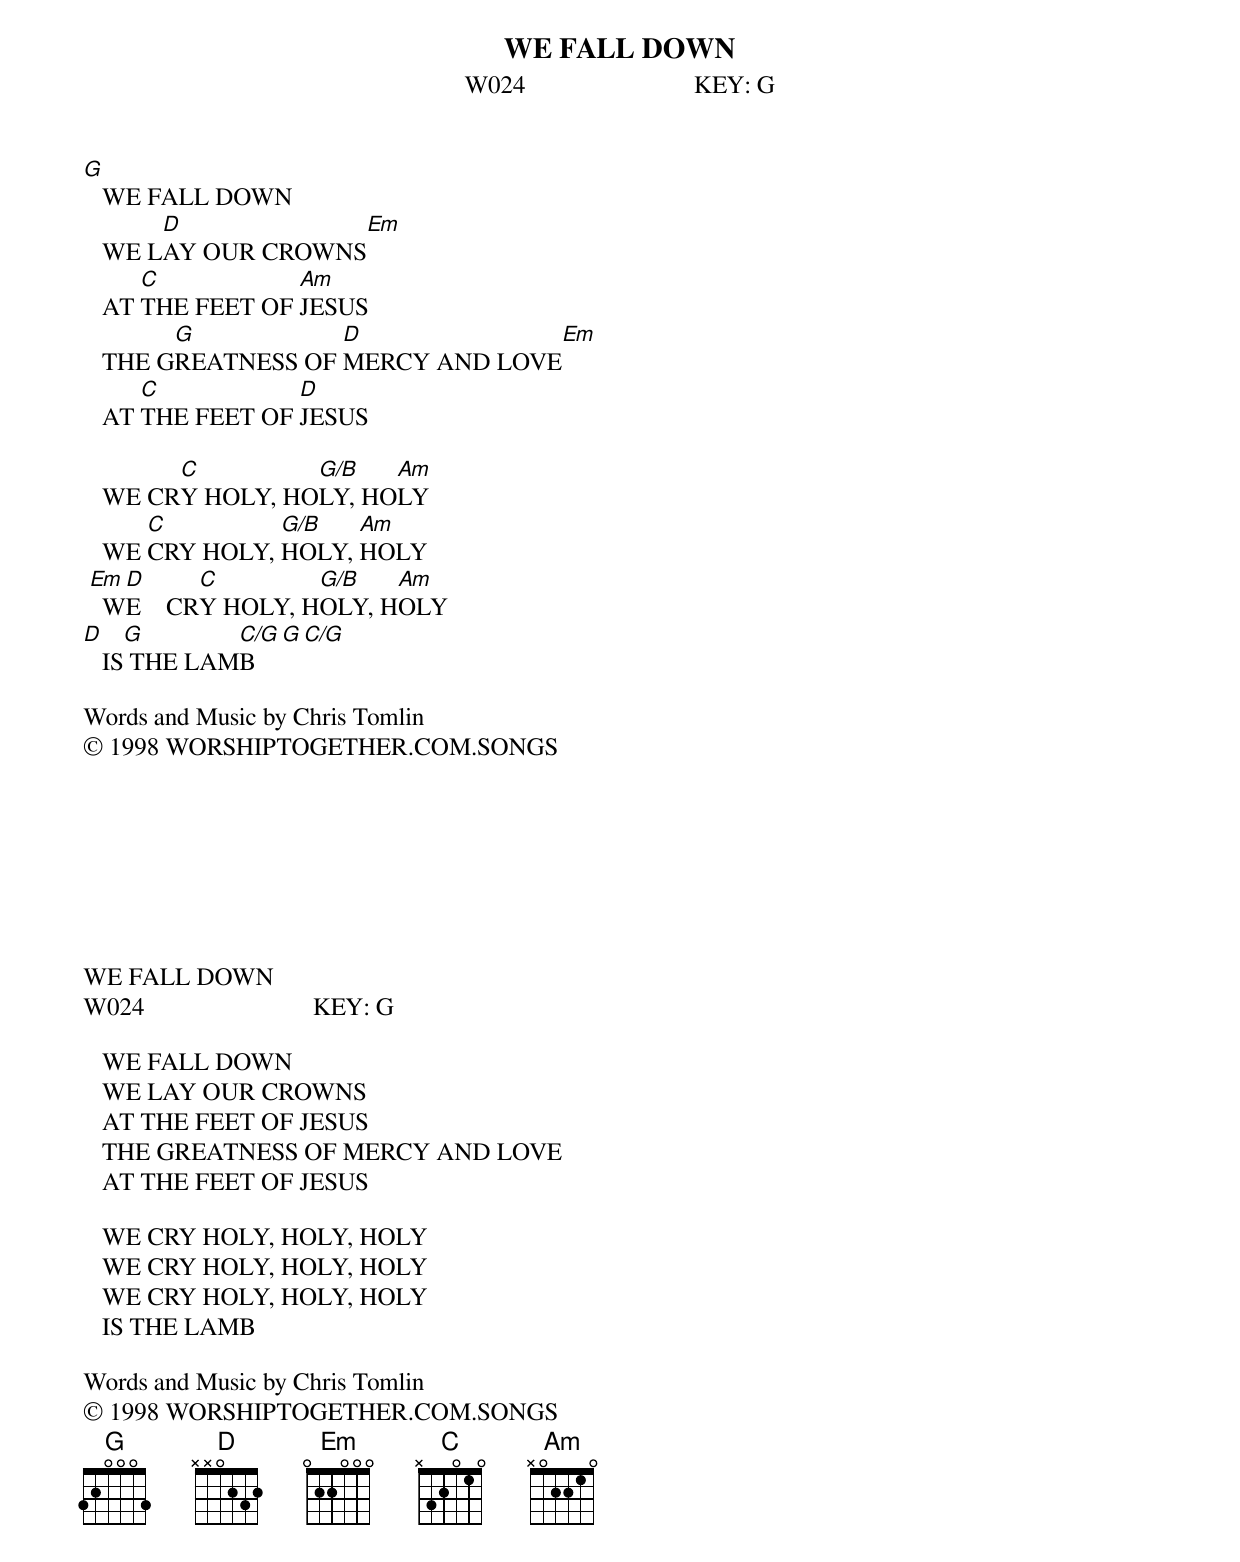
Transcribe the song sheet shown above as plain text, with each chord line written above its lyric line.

WE FALL DOWN
W024                           KEY: G

G
   WE FALL DOWN
       D              Em
   WE LAY OUR CROWNS
      C           Am
   AT THE FEET OF JESUS
        G           D                   Em
   THE GREATNESS OF MERCY AND LOVE
      C           D
   AT THE FEET OF JESUS

        C         G/B   Am
   WE CRY HOLY, HOLY, HOLY
      C         G/B   Am
   WE CRY HOLY, HOLY, HOLY
 Em D      C        G/B   Am
   WE    CRY HOLY, HOLY, HOLY
D    G       C/G    G   C/G
   IS THE LAMB

Words and Music by Chris Tomlin
© 1998 WORSHIPTOGETHER.COM.SONGS








WE FALL DOWN
W024                           KEY: G

   WE FALL DOWN
   WE LAY OUR CROWNS
   AT THE FEET OF JESUS
   THE GREATNESS OF MERCY AND LOVE
   AT THE FEET OF JESUS

   WE CRY HOLY, HOLY, HOLY
   WE CRY HOLY, HOLY, HOLY
   WE CRY HOLY, HOLY, HOLY
   IS THE LAMB

Words and Music by Chris Tomlin
© 1998 WORSHIPTOGETHER.COM.SONGS
